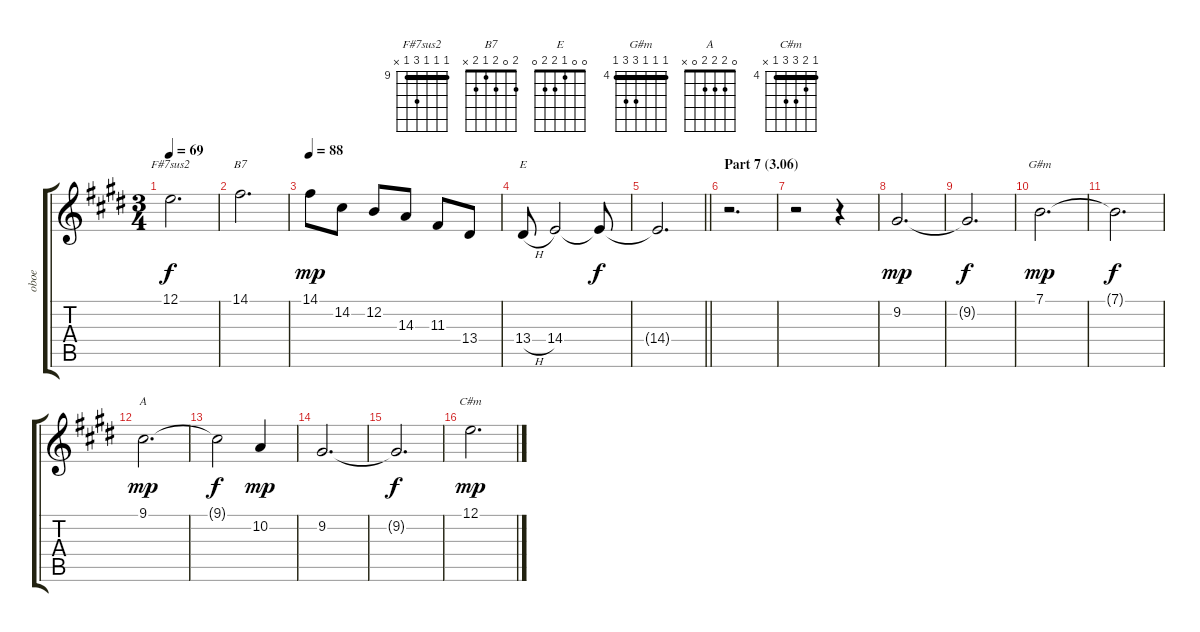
\track ("oboe" "oboe") {instrument oboe}
\staff {score tabs}
\tuning (E4 B3 G3 D3 A2 E2) {hide}
\chord ("F#7sus2" 9 9 9 11 9 x) {firstfret 9 barre 9}
\chord ("B7" 2 0 2 1 2 x)
\chord ("E" 0 0 1 2 2 0)
\chord ("G#m" 4 4 4 6 6 4) {firstfret 4 barre 4}
\chord ("A" 0 2 2 2 0 x)
\chord ("C#m" 4 5 6 6 4 x) {firstfret 4 barre 4}
\ts (3 4)
\tempo 69
\clef g2
\ks e
12.1.2{d ch "F#7sus2" dy f} |
14.1.2{d ch "B7"} |
\tempo 88
14.1.8{dy mp} 14.2.8 12.2.8 14.3.8 11.3.8 13.4.8 |
13.4{h}.8{ch "E"} 14.4.2 14.4{t}.8{dy f} |
\barLineRight lightlight
14.4{t}.2{d} |
\section ("" "Part 7 (3.06)")
r.2{d} |
r.2 r.4 |
9.2.2{d dy mp} |
9.2{t}.2{d dy f} |
7.1.2{d ch "G#m" dy mp} |
7.1{t}.2{d dy f} |
9.1.2{d ch "A" dy mp} |
9.1{t}.2{dy f} 10.2.4{dy mp} |
9.2.2{d} |
9.2{t}.2{d dy f} |
12.1.2{d ch "C#m" dy mp}
